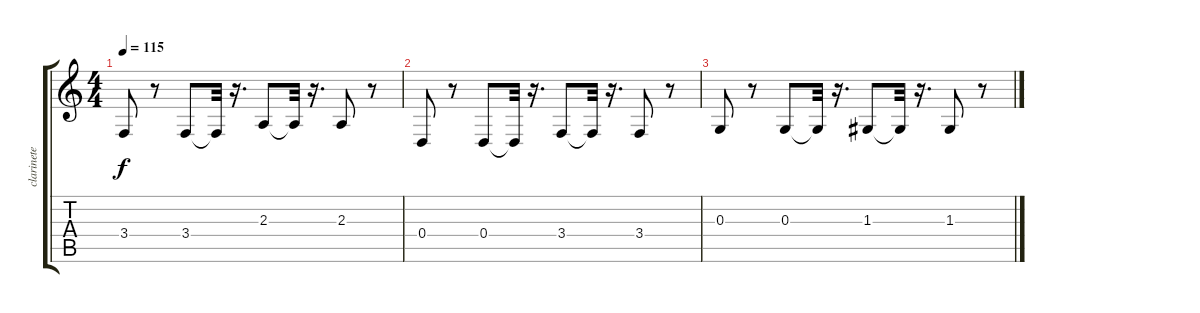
\track ("clarinete" "clarinete") {instrument clarinet}
\staff {score tabs}
\tuning (E4 B3 G3 D3 A2 E2) {hide}
\ts (4 4)
\tempo 115
\clef g2
\ks c
3.4.8{dy f} r.8 3.4.8 3.4{t}.32 r.16{d} 2.3.8 2.3{t}.32 r.16{d} 2.3.8 r.8 |
0.4.8 r.8 0.4.8 0.4{t}.32 r.16{d} 3.4.8 3.4{t}.32 r.16{d} 3.4.8 r.8 |
0.3.8 r.8 0.3.8 0.3{t}.32 r.16{d} 1.3.8 1.3{t}.32 r.16{d} 1.3.8 r.8
